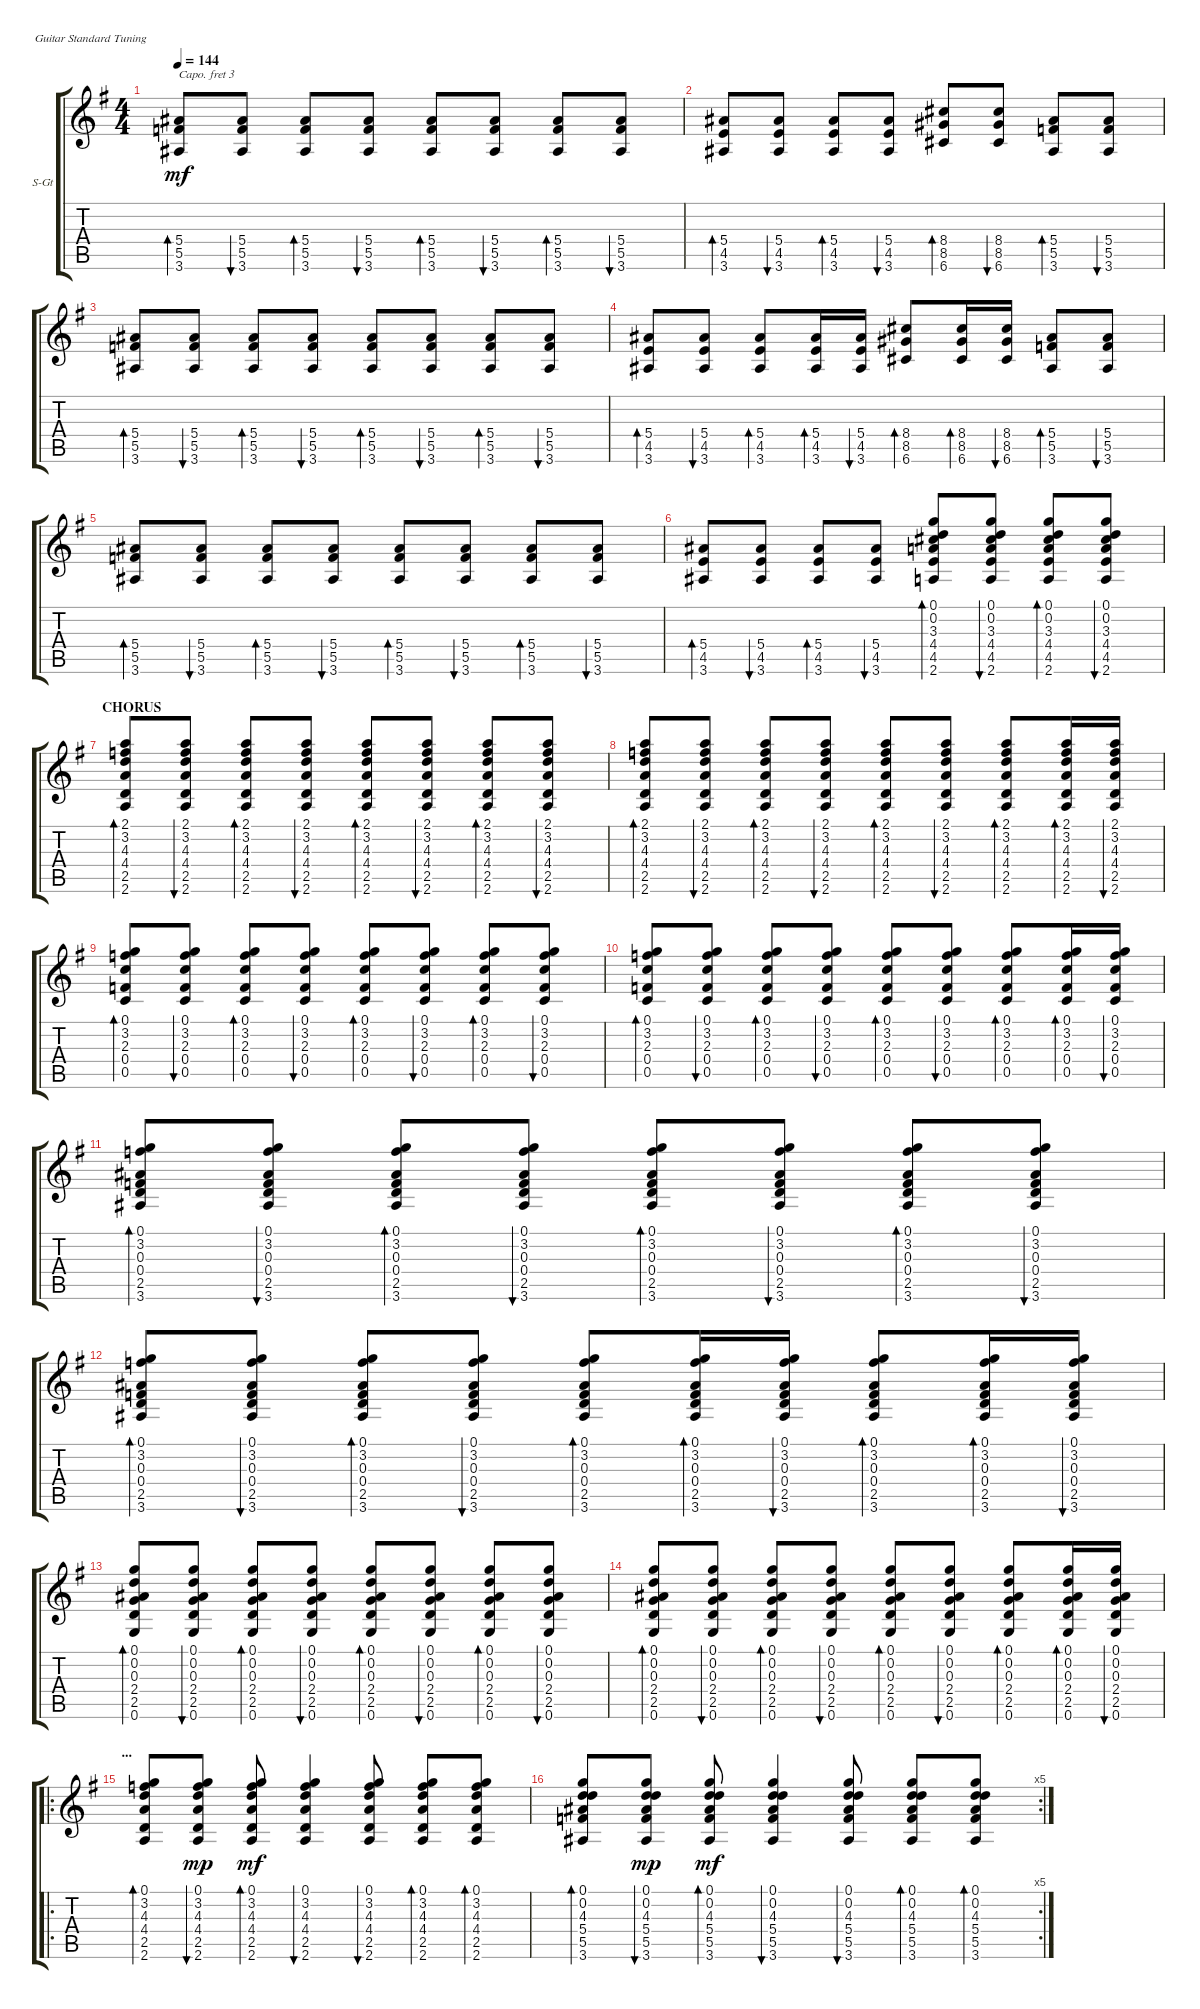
\defaultSystemsLayout 4
\bracketExtendMode groupsimilarinstruments
\firstSystemTrackNameOrientation horizontal
\otherSystemsTrackNameOrientation horizontal
\track ("Steel Guitar" "S-Gt") {instrument acousticguitarsteel}
\staff {score tabs}
\capo 3
\tuning (E4 B3 G3 D3 A2 E2)
\ts (4 4)
\tempo 144
\clef g2
\ks eminor
(3.6 5.5 5.4).8{bd 72 dy mf} (3.6 5.5 5.4).8{bu 72} (3.6 5.5 5.4).8{bd 72} (3.6 5.5 5.4).8{bu 72} (3.6 5.5 5.4).8{bd 72} (3.6 5.5 5.4).8{bu 72} (3.6 5.5 5.4).8{bd 72} (3.6 5.5 5.4).8{bu 72} |
(3.6 4.5 5.4).8{bd 72} (3.6 4.5 5.4).8{bu 72} (3.6 4.5 5.4).8{bd 72} (3.6 4.5 5.4).8{bu 72} (6.6 8.5 8.4).8{bd 72} (6.6 8.5 8.4).8{bu 72} (3.6 5.5 5.4).8{bd 72} (3.6 5.5 5.4).8{bu 72} |
(3.6 5.5 5.4).8{bd 72} (3.6 5.5 5.4).8{bu 72} (3.6 5.5 5.4).8{bd 72} (3.6 5.5 5.4).8{bu 72} (3.6 5.5 5.4).8{bd 72} (3.6 5.5 5.4).8{bu 72} (3.6 5.5 5.4).8{bd 72} (3.6 5.5 5.4).8{bu 72} |
(3.6 4.5 5.4).8{bd 72} (3.6 4.5 5.4).8{bu 72} (3.6 4.5 5.4).8{bd 72} (3.6 4.5 5.4).16{bd 72} (3.6 4.5 5.4).16{bu 72} (6.6 8.5 8.4).8{bd 72} (6.6 8.5 8.4).16{bd 72} (6.6 8.5 8.4).16{bu 72} (3.6 5.5 5.4).8{bd 72} (3.6 5.5 5.4).8{bu 72} |
(3.6 5.5 5.4).8{bd 72} (3.6 5.5 5.4).8{bu 72} (3.6 5.5 5.4).8{bd 72} (3.6 5.5 5.4).8{bu 72} (3.6 5.5 5.4).8{bd 72} (3.6 5.5 5.4).8{bu 72} (3.6 5.5 5.4).8{bd 72} (3.6 5.5 5.4).8{bu 72} |
(3.6 4.5 5.4).8{bd 72} (3.6 4.5 5.4).8{bu 72} (3.6 4.5 5.4).8{bd 72} (3.6 4.5 5.4).8{bu 72} (2.6 4.5 4.4 3.3 0.2 0.1).8{bd 72} (2.6 4.5 4.4 3.3 0.2 0.1).8{bu 72} (2.6 4.5 4.4 3.3 0.2 0.1).8{bd 72} (2.6 4.5 4.4 3.3 0.2 0.1).8{bu 72} |
\section ("" "CHORUS")
\scale
0.234483 (2.6 2.5 4.4 4.3 3.2 2.1).8{bd 72} (2.6 2.5 4.4 4.3 3.2 2.1).8{bu 72} (2.6 2.5 4.4 4.3 3.2 2.1).8{bd 72} (2.6 2.5 4.4 4.3 3.2 2.1).8{bu 72} (2.6 2.5 4.4 4.3 3.2 2.1).8{bd 72} (2.6 2.5 4.4 4.3 3.2 2.1).8{bu 72} (2.6 2.5 4.4 4.3 3.2 2.1).8{bd 72} (2.6 2.5 4.4 4.3 3.2 2.1).8{bu 72} |
\scale
0.236987 (2.6 2.5 4.4 4.3 3.2 2.1).8{bd 72} (2.6 2.5 4.4 4.3 3.2 2.1).8{bu 72} (2.6 2.5 4.4 4.3 3.2 2.1).8{bd 72} (2.6 2.5 4.4 4.3 3.2 2.1).8{bu 72} (2.6 2.5 4.4 4.3 3.2 2.1).8{bd 72} (2.6 2.5 4.4 4.3 3.2 2.1).8{bu 72} (2.6 2.5 4.4 4.3 3.2 2.1).8{bd 72} (2.6 2.5 4.4 4.3 3.2 2.1).16{bd 72} (2.6 2.5 4.4 4.3 3.2 2.1).16{bu 72} |
\scale
0.215869 (0.5 0.4 2.3 3.2 0.1).8{bd 72} (0.5 0.4 2.3 3.2 0.1).8{bu 72} (0.5 0.4 2.3 3.2 0.1).8{bd 72} (0.5 0.4 2.3 3.2 0.1).8{bu 72} (0.5 0.4 2.3 3.2 0.1).8{bd 72} (0.5 0.4 2.3 3.2 0.1).8{bu 72} (0.5 0.4 2.3 3.2 0.1).8{bd 72} (0.5 0.4 2.3 3.2 0.1).8{bu 72} |
\scale
0.312644 (0.5 0.4 2.3 3.2 0.1).8{bd 72} (0.5 0.4 2.3 3.2 0.1).8{bu 72} (0.5 0.4 2.3 3.2 0.1).8{bd 72} (0.5 0.4 2.3 3.2 0.1).8{bu 72} (0.5 0.4 2.3 3.2 0.1).8{bd 72} (0.5 0.4 2.3 3.2 0.1).8{bu 72} (0.5 0.4 2.3 3.2 0.1).8{bd 72} (0.5 0.4 2.3 3.2 0.1).16{bd 72} (0.5 0.4 2.3 3.2 0.1).16{bu 72} |
\scale
0.274576 (3.6 2.5 0.4 0.3 3.2 0.1).8{bd 72} (3.6 2.5 0.4 0.3 3.2 0.1).8{bu 72} (3.6 2.5 0.4 0.3 3.2 0.1).8{bd 72} (3.6 2.5 0.4 0.3 3.2 0.1).8{bu 72} (3.6 2.5 0.4 0.3 3.2 0.1).8{bd 72} (3.6 2.5 0.4 0.3 3.2 0.1).8{bu 72} (3.6 2.5 0.4 0.3 3.2 0.1).8{bd 72} (3.6 2.5 0.4 0.3 3.2 0.1).8{bu 72} |
\scale
0.285721 (3.6 2.5 0.4 0.3 3.2 0.1).8{bd 72} (3.6 2.5 0.4 0.3 3.2 0.1).8{bu 72} (3.6 2.5 0.4 0.3 3.2 0.1).8{bd 72} (3.6 2.5 0.4 0.3 3.2 0.1).8{bu 72} (3.6 2.5 0.4 0.3 3.2 0.1).8{bd 72} (3.6 2.5 0.4 0.3 3.2 0.1).16{bd 72} (3.6 2.5 0.4 0.3 3.2 0.1).16{bu 72} (3.6 2.5 0.4 0.3 3.2 0.1).8{bd 72} (3.6 2.5 0.4 0.3 3.2 0.1).16{bd 72} (3.6 2.5 0.4 0.3 3.2 0.1).16{bu 72} |
\scale
0.219532 (0.6 2.5 2.4 0.3 0.2 0.1).8{bd 72} (0.6 2.5 2.4 0.3 0.2 0.1).8{bu 72} (0.6 2.5 2.4 0.3 0.2 0.1).8{bd 72} (0.6 2.5 2.4 0.3 0.2 0.1).8{bu 72} (0.6 2.5 2.4 0.3 0.2 0.1).8{bd 72} (0.6 2.5 2.4 0.3 0.2 0.1).8{bu 72} (0.6 2.5 2.4 0.3 0.2 0.1).8{bd 72} (0.6 2.5 2.4 0.3 0.2 0.1).8{bu 72} |
\scale
0.220339 (0.6 2.5 2.4 0.3 0.2 0.1).8{bd 72} (0.6 2.5 2.4 0.3 0.2 0.1).8{bu 72} (0.6 2.5 2.4 0.3 0.2 0.1).8{bd 72} (0.6 2.5 2.4 0.3 0.2 0.1).8{bu 72} (0.6 2.5 2.4 0.3 0.2 0.1).8{bd 72} (0.6 2.5 2.4 0.3 0.2 0.1).8{bu 72} (0.6 2.5 2.4 0.3 0.2 0.1).8{bd 72} (0.6 2.5 2.4 0.3 0.2 0.1).16{bd 72} (0.6 2.5 2.4 0.3 0.2 0.1).16{bu 72} |
\ro
\section ("" "...")
(2.6 2.5 4.4 4.3 3.2 0.1).8{bd 72} (2.6 2.5 4.4 4.3 3.2 0.1).8{bu 72 dy mp} (2.6 2.5 4.4 4.3 3.2 0.1).8{bd 72 dy mf} (2.6 2.5 4.4 4.3 3.2 0.1).4{bu 72} (2.6 2.5 4.4 4.3 3.2 0.1).8{bu 72} (2.6 2.5 4.4 4.3 3.2 0.1).8{bd 72} (2.6 2.5 4.4 4.3 3.2 0.1).8{bd 72} |
\rc 5
(3.6 5.5 5.4 4.3 0.2 0.1).8{bd 72} (3.6 5.5 5.4 4.3 0.2 0.1).8{bu 72 dy mp} (3.6 5.5 5.4 4.3 0.2 0.1).8{bd 72 dy mf} (3.6 5.5 5.4 4.3 0.2 0.1).4{bu 72} (3.6 5.5 5.4 4.3 0.2 0.1).8{bu 72} (3.6 5.5 5.4 4.3 0.2 0.1).8{bd 72} (3.6 5.5 5.4 4.3 0.2 0.1).8{bd 72}
